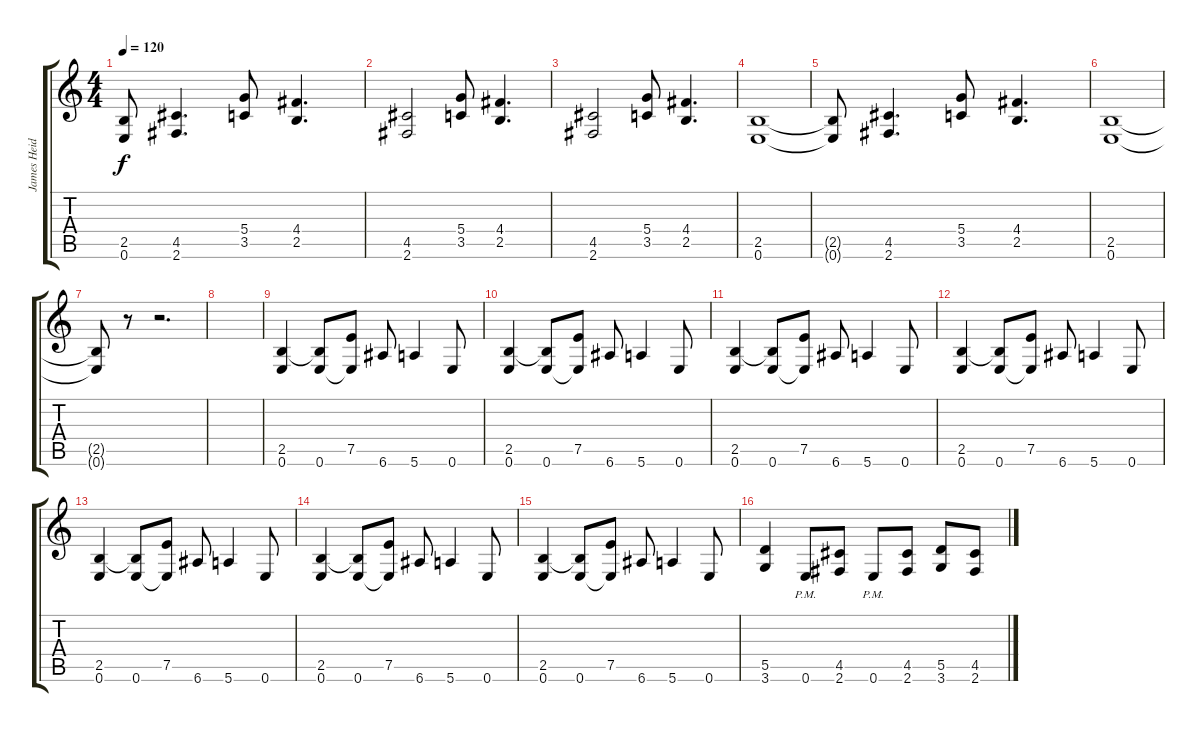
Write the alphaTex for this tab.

\track ("James Heidfield Rythmn" "James Heid") {instrument distortionguitar}
\staff {score tabs}
\tuning (E4 B3 G3 D3 A2 E2) {hide}
\ts (4 4)
\tempo 120
\clef g2
\ks c
(2.5{t} 0.6{t}).8{dy f} (4.5 2.6).4{d} (5.4 3.5).8 (4.4 2.5).4{d} |
(4.5 2.6).2 (5.4 3.5).8 (4.4 2.5).4{d} |
(4.5 2.6).2 (5.4 3.5).8 (4.4 2.5).4{d} |
(2.5 0.6).1 |
(2.5{t} 0.6{t}).8 (4.5 2.6).4{d} (5.4 3.5).8 (4.4 2.5).4{d} |
(2.5 0.6).1 |
(2.5{t} 0.6{t}).8 r.8 r.2{d} |
|
(2.5 0.6).4 (2.5{t} 0.6).8 (7.5 0.6{t}).8 6.6.8 5.6.4 0.6.8 |
(2.5 0.6).4 (2.5{t} 0.6).8 (7.5 0.6{t}).8 6.6.8 5.6.4 0.6.8 |
(2.5 0.6).4 (2.5{t} 0.6).8 (7.5 0.6{t}).8 6.6.8 5.6.4 0.6.8 |
(2.5 0.6).4 (2.5{t} 0.6).8 (7.5 0.6{t}).8 6.6.8 5.6.4 0.6.8 |
(2.5 0.6).4 (2.5{t} 0.6).8 (7.5 0.6{t}).8 6.6.8 5.6.4 0.6.8 |
(2.5 0.6).4 (2.5{t} 0.6).8 (7.5 0.6{t}).8 6.6.8 5.6.4 0.6.8 |
(2.5 0.6).4 (2.5{t} 0.6).8 (7.5 0.6{t}).8 6.6.8 5.6.4 0.6.8 |
(5.5 3.6).4 0.6{pm}.8 (4.5 2.6).8 0.6{pm}.8 (4.5 2.6).8 (5.5 3.6).8 (4.5 2.6).8
